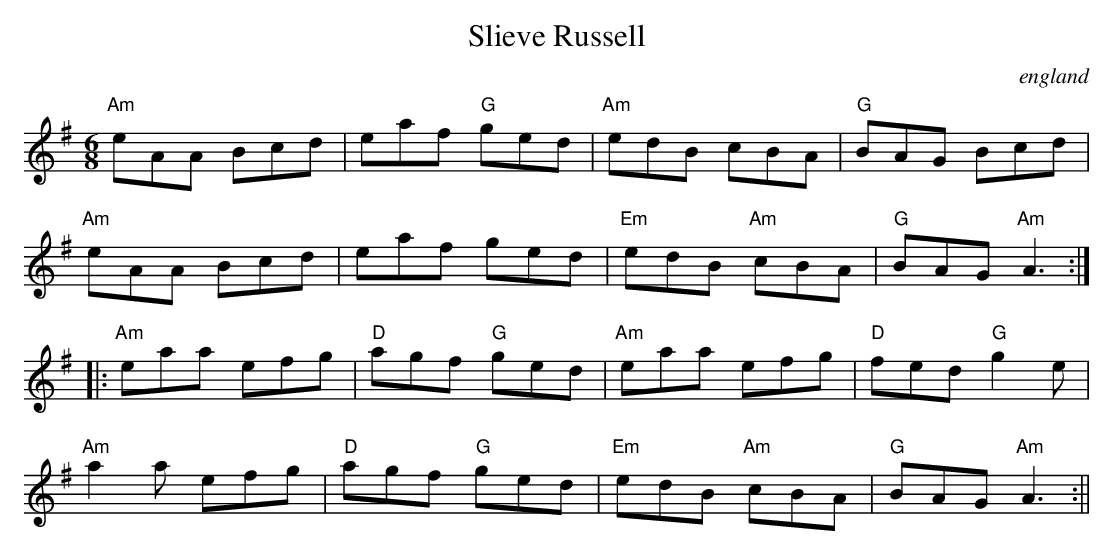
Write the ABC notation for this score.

X:1
T:Slieve Russell
O:england
M:6/8
L:1/8
K:G
"Am"eAA Bcd|eaf "G"ged|"Am"edB cBA|"G"BAG Bcd|
"Am"eAA Bcd|eaf ged|"Em"edB "Am"cBA|"G"BAG "Am"A3:|
|:"Am"eaa efg|"D"agf "G"ged|"Am"eaa efg|"D"fed "G"g2e|
"Am"a2a efg|"D"agf "G"ged|"Em"edB "Am"cBA|"G"BAG "Am"A3:||
